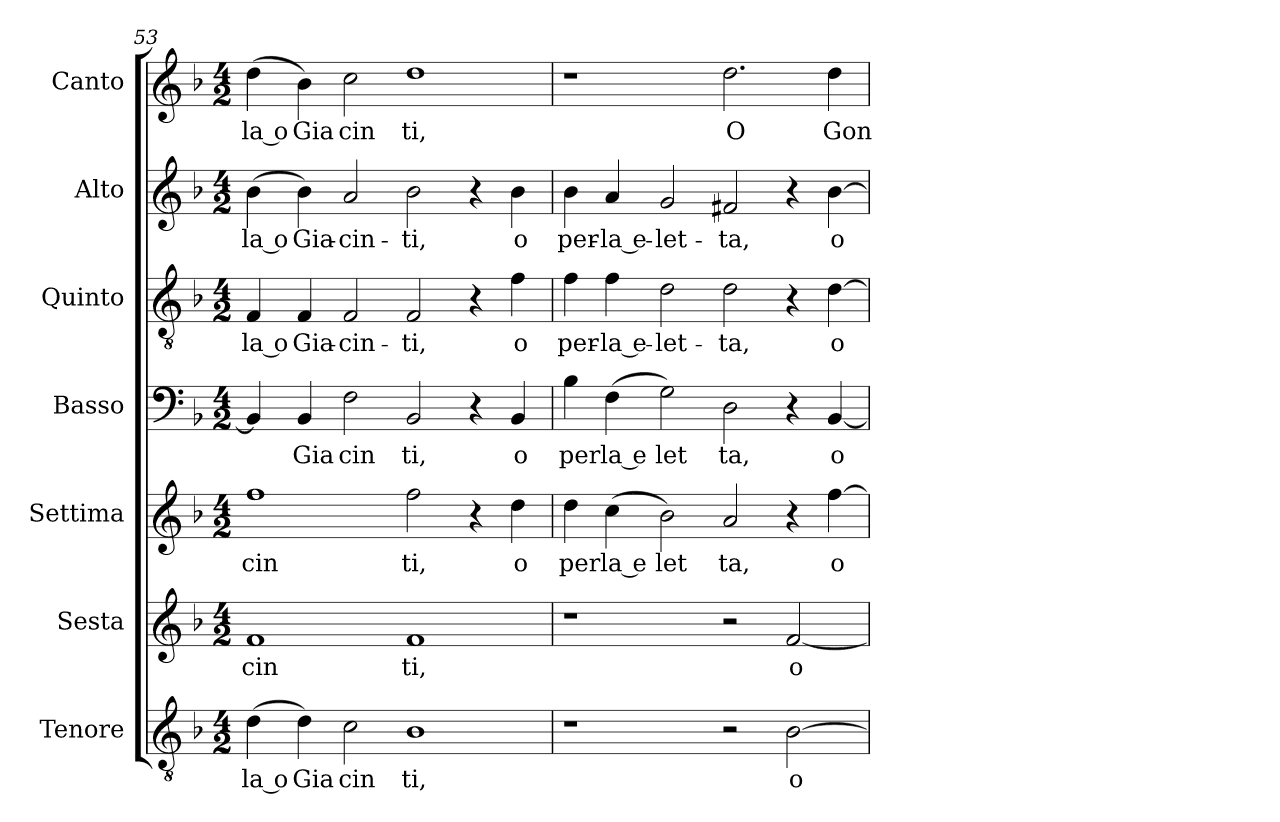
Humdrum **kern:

**kern	**text	**kern	**text	**kern	**text	**kern	**text	**kern	**text	**kern	**text	**kern	**text
*part7	*part7	*part6	*part6	*part5	*part5	*part4	*part4	*part3	*part3	*part2	*part2	*part1	*part1
*staff7	*staff7	*staff6	*staff6	*staff5	*staff5	*staff4	*staff4	*staff3	*staff3	*staff2	*staff2	*staff1	*staff1
*I"Tenore	*	*I"Sesta	*	*I"Settima	*	*I"Basso	*	*I"Quinto	*	*I"Alto	*	*I"Canto	*
*clefGv2	*	*clefG2	*	*clefG2	*	*clefF4	*	*clefGv2	*	*clefG2	*	*clefG2	*
*k[b-]	*	*k[b-]	*	*k[b-]	*	*k[b-]	*	*k[b-]	*	*k[b-]	*	*k[b-]	*
*F:	*	*F:	*	*F:	*	*F:	*	*F:	*	*F:	*	*F:	*
*M4/2	*	*M4/2	*	*M4/2	*	*M4/2	*	*M4/2	*	*M4/2	*	*M4/2	*
=53	=53	=53	=53	=53	=53	=53	=53	=53	=53	=53	=53	=53	=53
!	!LO:LY:b:rj	!	!LO:LY:b:cj	!	!LO:LY:b:cj	!	!	!	!LO:LY:b:rj	!	!LO:LY:b:rj	!	!LO:LY:b:rj
(<4d\	la o	1f	cin	1ff	cin	4BB-/]	.	4F/	-la o	(<4b-\	-la o	(<4dd\	la o
!	!LO:LY:b:cj	!	!	!	!	!	!LO:LY:b:cj	!	!LO:LY:b:cj	!	!LO:LY:b:cj	!	!LO:LY:b:cj
4d\)	Gia	.	.	.	.	4BB-/	Gia	4F/	Gia-	4b-\)	Gia-	4b-\)	Gia
!	!LO:LY:b:cj	!	!	!	!	!	!LO:LY:b:cj	!	!LO:LY:b:cj	!	!LO:LY:b:cj	!	!LO:LY:b:cj
2c\	cin	.	.	.	.	2F\	cin	2F/	-cin-	2a/	-cin-	2cc\	cin
!	!LO:LY:b:cj	!	!LO:LY:b:cj	!	!LO:LY:b:cj	!	!LO:LY:b:cj	!	!LO:LY:b:cj	!	!LO:LY:b:cj	!	!LO:LY:b:cj
1B-	ti,	1f	ti,	2ff\	ti,	2BB-/	ti,	2F/	-ti,	2b-\	-ti,	1dd	ti,
.	.	.	.	4r	.	4r	.	4r	.	4r	.	.	.
!	!	!	!	!	!LO:LY:b:cj	!	!LO:LY:b:cj	!	!LO:LY:b:cj	!	!LO:LY:b:cj	!	!
.	.	.	.	4dd\	o	4BB-/	o	4f\	o	4b-\	o	.	.
=54	=54	=54	=54	=54	=54	=54	=54	=54	=54	=54	=54	=54	=54
!	!	!	!	!	!LO:LY:b:cj	!	!LO:LY:b:cj	!	!LO:LY:b:cj	!	!LO:LY:b:cj	!	!
1r	.	1r	.	4dd\	per	4B-\	per	4f\	per-	4b-\	per-	1r	.
!	!	!	!	!	!LO:LY:b:rj	!	!LO:LY:b:rj	!	!LO:LY:b:rj	!	!LO:LY:b:rj	!	!
.	.	.	.	(<4cc\	la e	(<4F\	la e	4f\	-la e-	4a/	-la e-	.	.
!	!	!	!	!	!LO:LY:b:cj	!	!LO:LY:b:cj	!	!LO:LY:b:cj	!	!LO:LY:b:cj	!	!
.	.	.	.	2b-\)	let	2G\)	let	(2d\	-let-	2g/	-let-	.	.
!	!	!	!	!	!LO:LY:b:cj	!	!LO:LY:b:cj	!	!LO:LY:b:cj	!	!LO:LY:b:cj	!	!LO:LY:b:cj
2r	.	2r	.	2a/	ta,	2D\	ta,	2d\	-ta,	2f#X/	-ta,	2.dd\	O
!	!LO:LY:b:cj	!	!LO:LY:b:cj	!	!	!	!	!	!	!	!	!	!
[>2B-\	o	[<2f/	o	4r	.	4r	.	4r	.	4r	.	.	.
!	!	!	!	!	!LO:LY:b:cj	!	!LO:LY:b:cj	!	!LO:LY:b:cj	!	!LO:LY:b:cj	!	!LO:LY:b:cj
.	.	.	.	[>4ff\	o	[<4BB-/	o	[>4d\	o	[>4b-\	o	4dd\	Gon
=	=	=	=	=	=	=	=	=	=	=	=	=	=
*-	*-	*-	*-	*-	*-	*-	*-	*-	*-	*-	*-	*-	*-
